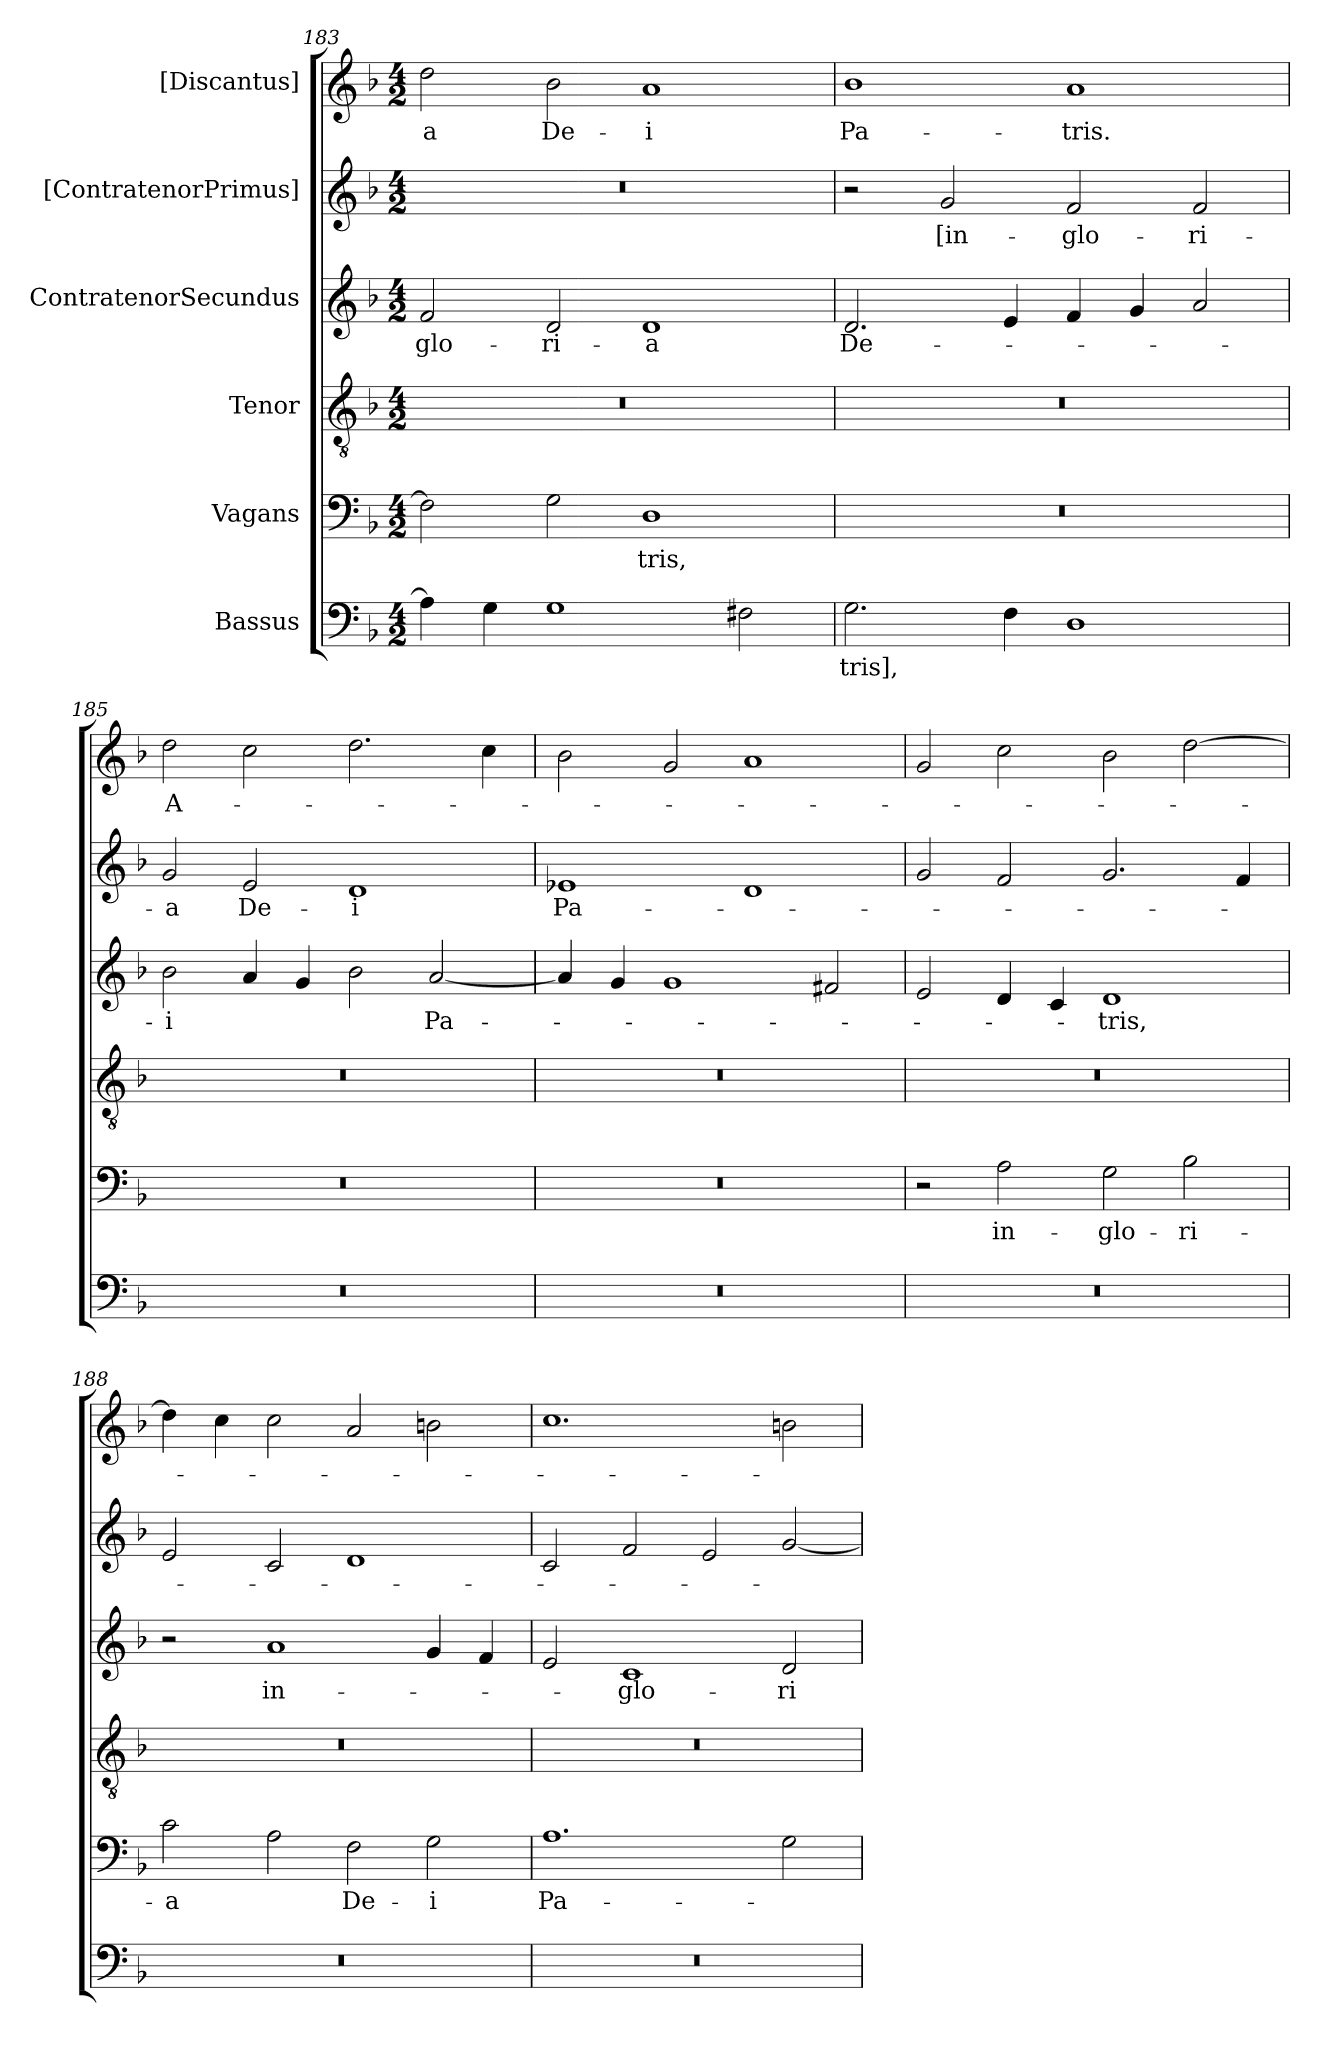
**kern	**text	**kern	**text	**kern	**kern	**text	**kern	**text	**kern	**text
*part6	*part6	*part5	*part5	*part4	*part3	*part3	*part2	*part2	*part1	*part1
*staff6	*staff6	*staff5	*staff5	*staff4	*staff3	*staff3	*staff2	*staff2	*staff1	*staff1
*I"Bassus	*	*I"Vagans	*	*I"Tenor	*I"ContratenorSecundus	*	*I"[ContratenorPrimus]	*	*I"[Discantus]	*
*clefF4	*	*clefF4	*	*clefGv2	*clefG2	*	*clefG2	*	*clefG2	*
*k[b-]	*	*k[b-]	*	*k[b-]	*k[b-]	*	*k[b-]	*	*k[b-]	*
*M4/2	*	*M4/2	*	*M4/2	*M4/2	*	*M4/2	*	*M4/2	*
=183	=183	=183	=183	=183	=183	=183	=183	=183	=183	=183
4A\]	.	2F\]	.	0r	2f/	glo-	0r	.	2dd\	-a
4G\	.	.	.	.	.	.	.	.	.	.
1G\	.	2G\	.	.	2d/	-ri-	.	.	2b-\	De-
.	.	1D\	-tris,	.	1d/	-a	.	.	1a/	-i
2F#X\	.	.	.	.	.	.	.	.	.	.
=184	=184	=184	=184	=184	=184	=184	=184	=184	=184	=184
2.G\	-tris],	0r	.	0r	2.d/	De-	2r	.	1b-\	Pa-
.	.	.	.	.	.	.	2g/	[in-	.	.
4F\	.	.	.	.	4e/	.	.	.	.	.
1D\	.	.	.	.	4f/	.	2f/	glo-	1a/	-tris.
.	.	.	.	.	4g/	.	.	.	.	.
.	.	.	.	.	2a/	.	2f/	-ri-	.	.
=185	=185	=185	=185	=185	=185	=185	=185	=185	=185	=185
0r	.	0r	.	0r	2b-\	-i	2g/	-a	2dd\	A-
.	.	.	.	.	4a/	.	2e/	De-	2cc\	.
.	.	.	.	.	4g/	.	.	.	.	.
.	.	.	.	.	2b-\	.	1d/	-i	2.dd\	.
.	.	.	.	.	[2a/	Pa-	.	.	.	.
.	.	.	.	.	.	.	.	.	4cc\	.
=186	=186	=186	=186	=186	=186	=186	=186	=186	=186	=186
0r	.	0r	.	0r	4a/]	.	1e-X/	Pa-	2b-\	.
.	.	.	.	.	4g/	.	.	.	.	.
.	.	.	.	.	1g/	.	.	.	2g/	.
.	.	.	.	.	.	.	1d/	.	1a/	.
.	.	.	.	.	2f#X/	.	.	.	.	.
=187	=187	=187	=187	=187	=187	=187	=187	=187	=187	=187
0r	.	2r	.	0r	2e/	.	2g/	.	2g/	.
.	.	2A\	in-	.	4d/	.	2f/	.	2cc\	.
.	.	.	.	.	4c/	.	.	.	.	.
.	.	2G\	glo-	.	1d/	-tris,	2.g/	.	2b-\	.
.	.	2B-\	-ri-	.	.	.	.	.	[2dd\	.
.	.	.	.	.	.	.	4f/	.	.	.
=188	=188	=188	=188	=188	=188	=188	=188	=188	=188	=188
0r	.	2c\	-a	0r	2r	.	2e/	.	4dd\]	.
.	.	.	.	.	.	.	.	.	4cc\	.
.	.	2A\	.	.	1a/	in-	2c/	.	2cc\	.
.	.	2F\	De-	.	.	.	1d/	.	2a/	.
.	.	2G\	-i	.	4g/	.	.	.	2bn\	.
.	.	.	.	.	4f/	.	.	.	.	.
=189	=189	=189	=189	=189	=189	=189	=189	=189	=189	=189
0r	.	1.A\	Pa-	0r	2e/	.	2c/	.	1.cc\	.
.	.	.	.	.	1c/	glo-	2f/	.	.	.
.	.	.	.	.	.	.	2e/	.	.	.
.	.	2G\	.	.	2d/	-ri-	[2g/	.	2bn\	.
=	=	=	=	=	=	=	=	=	=	=
*-	*-	*-	*-	*-	*-	*-	*-	*-	*-	*-
